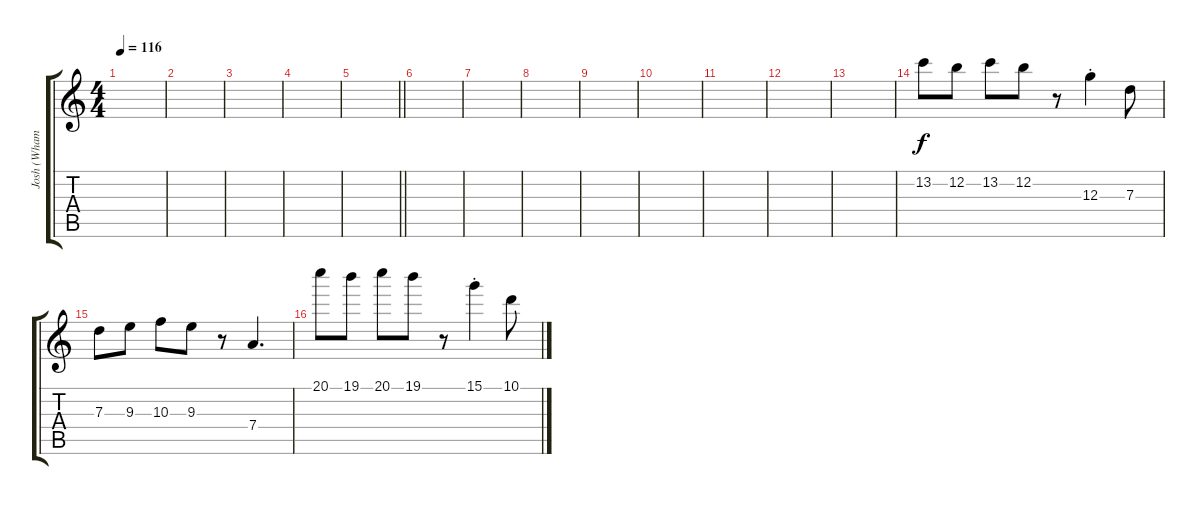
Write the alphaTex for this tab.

\track ("Josh (Whammy Effect)" "Josh (Wham") {instrument overdrivenguitar}
\staff {score tabs}
\tuning (E4 B3 G3 D3 A2 D2) {hide}
\ts (4 4)
\tempo 116
\clef g2
\ks c
|
|
|
|
\barLineRight lightlight
|
|
|
|
|
|
|
|
|
13.2.8{volume 13} 12.2.8 13.2.8 12.2.8 r.8 12.3{st}.4 7.3.8 |
7.3.8 9.3.8 10.3.8 9.3.8 r.8 7.4.4{d} |
20.1.8 19.1.8 20.1.8 19.1.8 r.8 15.1{st}.4 10.1.8
